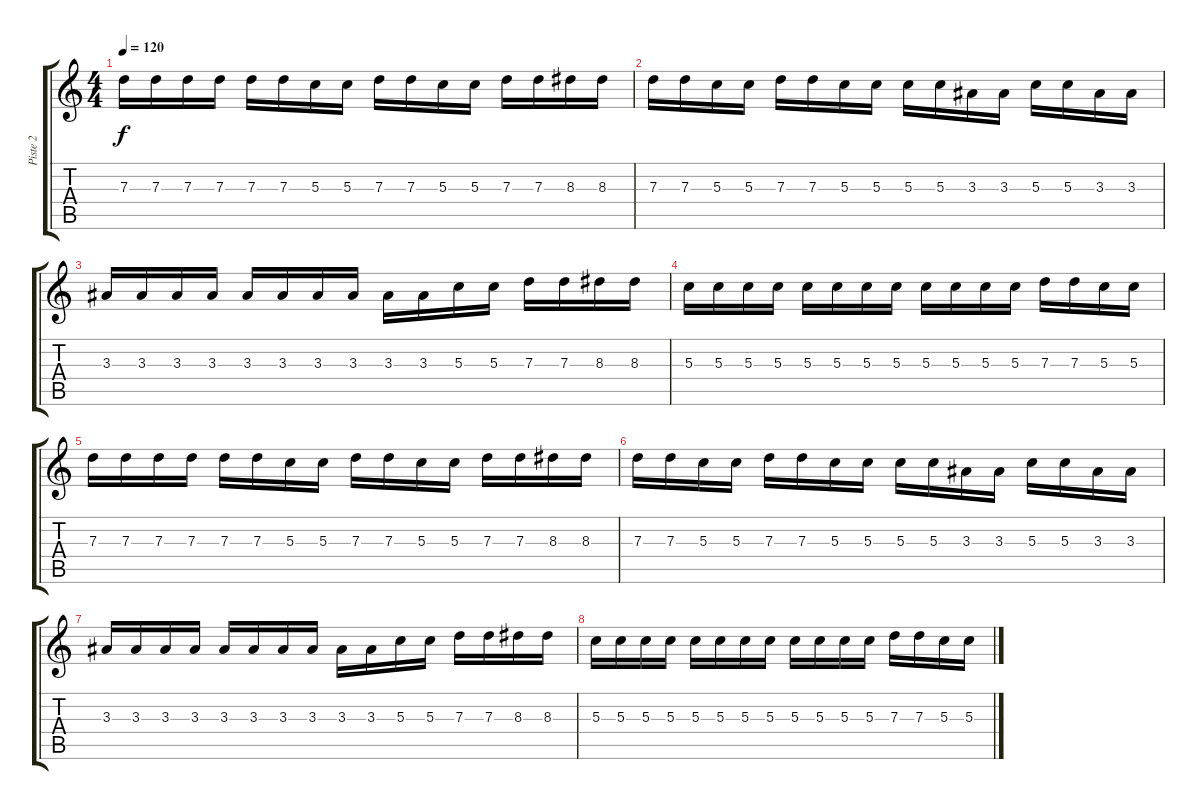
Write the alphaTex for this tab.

\track ("Piste 2" "Piste 2") {instrument electricbassfinger}
\staff {score tabs}
\tuning (E4 B3 G3 D3 A2 E2) {hide}
\ts (4 4)
\tempo 120
\clef g2
\ks c
7.3.16{dy f} 7.3.16 7.3.16 7.3.16 7.3.16 7.3.16 5.3.16 5.3.16 7.3.16 7.3.16 5.3.16 5.3.16 7.3.16 7.3.16 8.3.16 8.3.16 |
7.3.16 7.3.16 5.3.16 5.3.16 7.3.16 7.3.16 5.3.16 5.3.16 5.3.16 5.3.16 3.3.16 3.3.16 5.3.16 5.3.16 3.3.16 3.3.16 |
3.3.16 3.3.16 3.3.16 3.3.16 3.3.16 3.3.16 3.3.16 3.3.16 3.3.16 3.3.16 5.3.16 5.3.16 7.3.16 7.3.16 8.3.16 8.3.16 |
5.3.16 5.3.16 5.3.16 5.3.16 5.3.16 5.3.16 5.3.16 5.3.16 5.3.16 5.3.16 5.3.16 5.3.16 7.3.16 7.3.16 5.3.16 5.3.16 |
7.3.16 7.3.16 7.3.16 7.3.16 7.3.16 7.3.16 5.3.16 5.3.16 7.3.16 7.3.16 5.3.16 5.3.16 7.3.16 7.3.16 8.3.16 8.3.16 |
7.3.16 7.3.16 5.3.16 5.3.16 7.3.16 7.3.16 5.3.16 5.3.16 5.3.16 5.3.16 3.3.16 3.3.16 5.3.16 5.3.16 3.3.16 3.3.16 |
3.3.16 3.3.16 3.3.16 3.3.16 3.3.16 3.3.16 3.3.16 3.3.16 3.3.16 3.3.16 5.3.16 5.3.16 7.3.16 7.3.16 8.3.16 8.3.16 |
5.3.16 5.3.16 5.3.16 5.3.16 5.3.16 5.3.16 5.3.16 5.3.16 5.3.16 5.3.16 5.3.16 5.3.16 7.3.16 7.3.16 5.3.16 5.3.16
